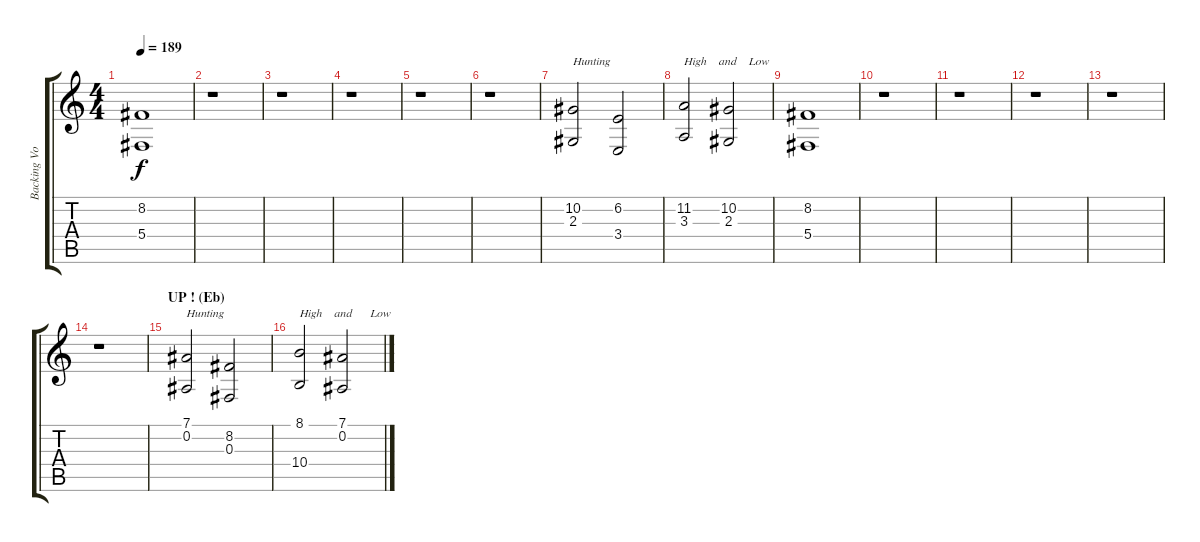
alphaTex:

\track ("Backing Vocals" "Backing Vo") {instrument stringensemble1}
\staff {score tabs}
\tuning (Eb4 Bb3 Gb3 Db3 Ab2 Eb2) {hide}
\ts (4 4)
\tempo 189
\clef g2
\ks c
(8.2 5.4).1{dy f} |
r.1 |
r.1 |
r.1 |
r.1 |
r.1 |
(10.2 2.3).2{txt "Hunting"} (6.2 3.4).2 |
(11.2 3.3).2{txt "High    and    Low"} (10.2 2.3).2 |
(8.2 5.4).1 |
r.1 |
r.1 |
r.1 |
r.1 |
r.1 |
\section ("" "UP ! (Eb)")
(7.1 0.2).2{txt "Hunting"} (8.2 0.3).2 |
(8.1 10.4).2{txt "High    and      Low"} (7.1 0.2).2
